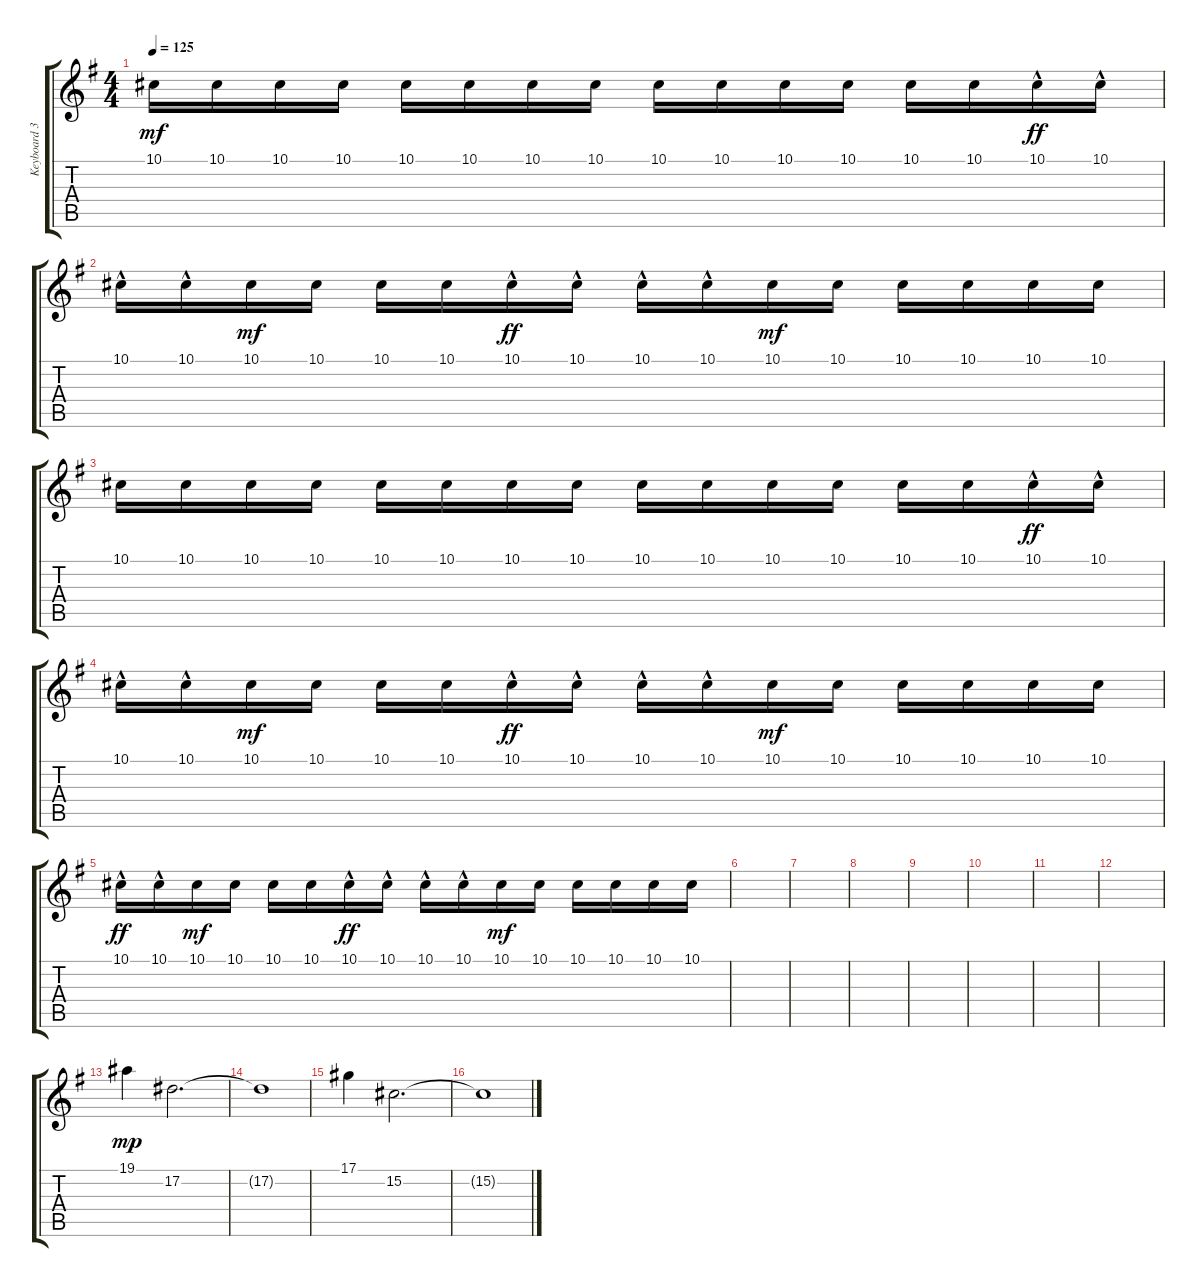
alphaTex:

\track ("Keyboard 3" "Keyboard 3") {instrument fx5brightness}
\staff {score tabs}
\tuning (Eb4 Bb3 Gb3 Db3 Ab2 Eb2) {hide}
\ts (4 4)
\tempo 125
\clef g2
\ks eminor
10.1.16{dy mf balance 4} 10.1.16{balance 12} 10.1.16 10.1.16 10.1.16 10.1.16{balance 4} 10.1.16{balance 12} 10.1.16 10.1.16 10.1.16 10.1.16{balance 4} 10.1.16{balance 12} 10.1.16 10.1.16 10.1{hac}.16{dy ff} 10.1{hac}.16{balance 4} |
10.1{hac}.16{balance 12} 10.1{hac}.16 10.1.16{dy mf} 10.1.16 10.1.16{balance 4} 10.1.16{balance 12} 10.1{hac}.16{dy ff} 10.1{hac}.16 10.1{hac}.16 10.1{hac}.16{balance 4} 10.1.16{dy mf balance 12} 10.1.16 10.1.16 10.1.16 10.1.16{balance 4} 10.1.16{balance 12} |
10.1.16 10.1.16 10.1.16 10.1.16{balance 4} 10.1.16{balance 12} 10.1.16 10.1.16 10.1.16 10.1.16{balance 4} 10.1.16{balance 12} 10.1.16 10.1.16 10.1.16 10.1.16{balance 4} 10.1{hac}.16{dy ff balance 12} 10.1{hac}.16 |
10.1{hac}.16 10.1{hac}.16 10.1.16{dy mf balance 4} 10.1.16{balance 12} 10.1.16 10.1.16 10.1{hac}.16{dy ff} 10.1{hac}.16{balance 4} 10.1{hac}.16{balance 12} 10.1{hac}.16 10.1.16{dy mf} 10.1.16 10.1.16{balance 4} 10.1.16{balance 12} 10.1.16 10.1.16 |
10.1{hac}.16{dy ff volume 0} 10.1{hac}.16{balance 4} 10.1.16{dy mf balance 12} 10.1.16 10.1.16 10.1.16 10.1{hac}.16{dy ff balance 4} 10.1{hac}.16{balance 12} 10.1{hac}.16 10.1{hac}.16 10.1.16{dy mf} 10.1.16{balance 4} 10.1.16{balance 12} 10.1.16 10.1.16 10.1.16 |
|
|
|
|
|
|
|
19.1.4{dy mp volume 12 instrument fx5brightness} 17.2.2{d} |
17.2{t}.1 |
17.1.4 15.2.2{d} |
15.2{t}.1
